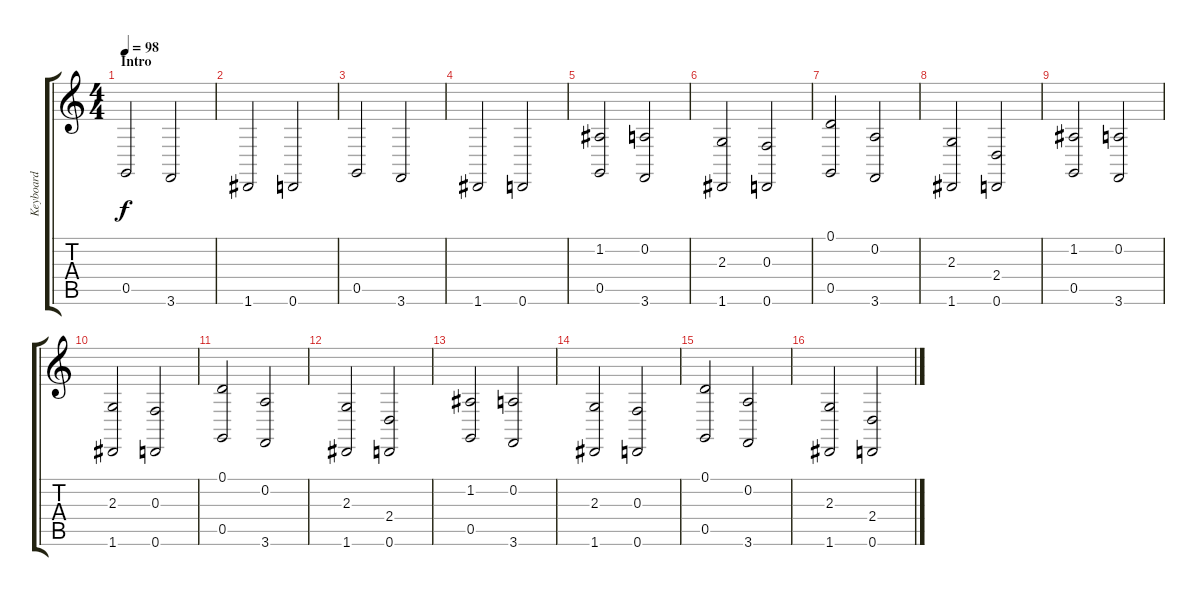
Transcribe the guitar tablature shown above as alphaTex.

\track ("Keyboard" "Keyboard") {instrument stringensemble1}
\staff {score tabs}
\tuning (D4 A3 F3 C3 G2 D2) {hide}
\ts (4 4)
\section ("" "Intro")
\tempo 98
\clef g2
\ks c
0.5.2{dy f instrument stringensemble1} 3.6.2 |
1.6.2 0.6.2 |
0.5.2 3.6.2 |
1.6.2 0.6.2 |
(1.2 0.5).2 (0.2 3.6).2 |
(2.3 1.6).2 (0.3 0.6).2 |
(0.1 0.5).2 (0.2 3.6).2 |
(2.3 1.6).2 (2.4 0.6).2 |
(1.2 0.5).2 (0.2 3.6).2 |
(2.3 1.6).2 (0.3 0.6).2 |
(0.1 0.5).2 (0.2 3.6).2 |
(2.3 1.6).2 (2.4 0.6).2 |
(1.2 0.5).2 (0.2 3.6).2 |
(2.3 1.6).2 (0.3 0.6).2 |
(0.1 0.5).2 (0.2 3.6).2 |
(2.3 1.6).2 (2.4 0.6).2
